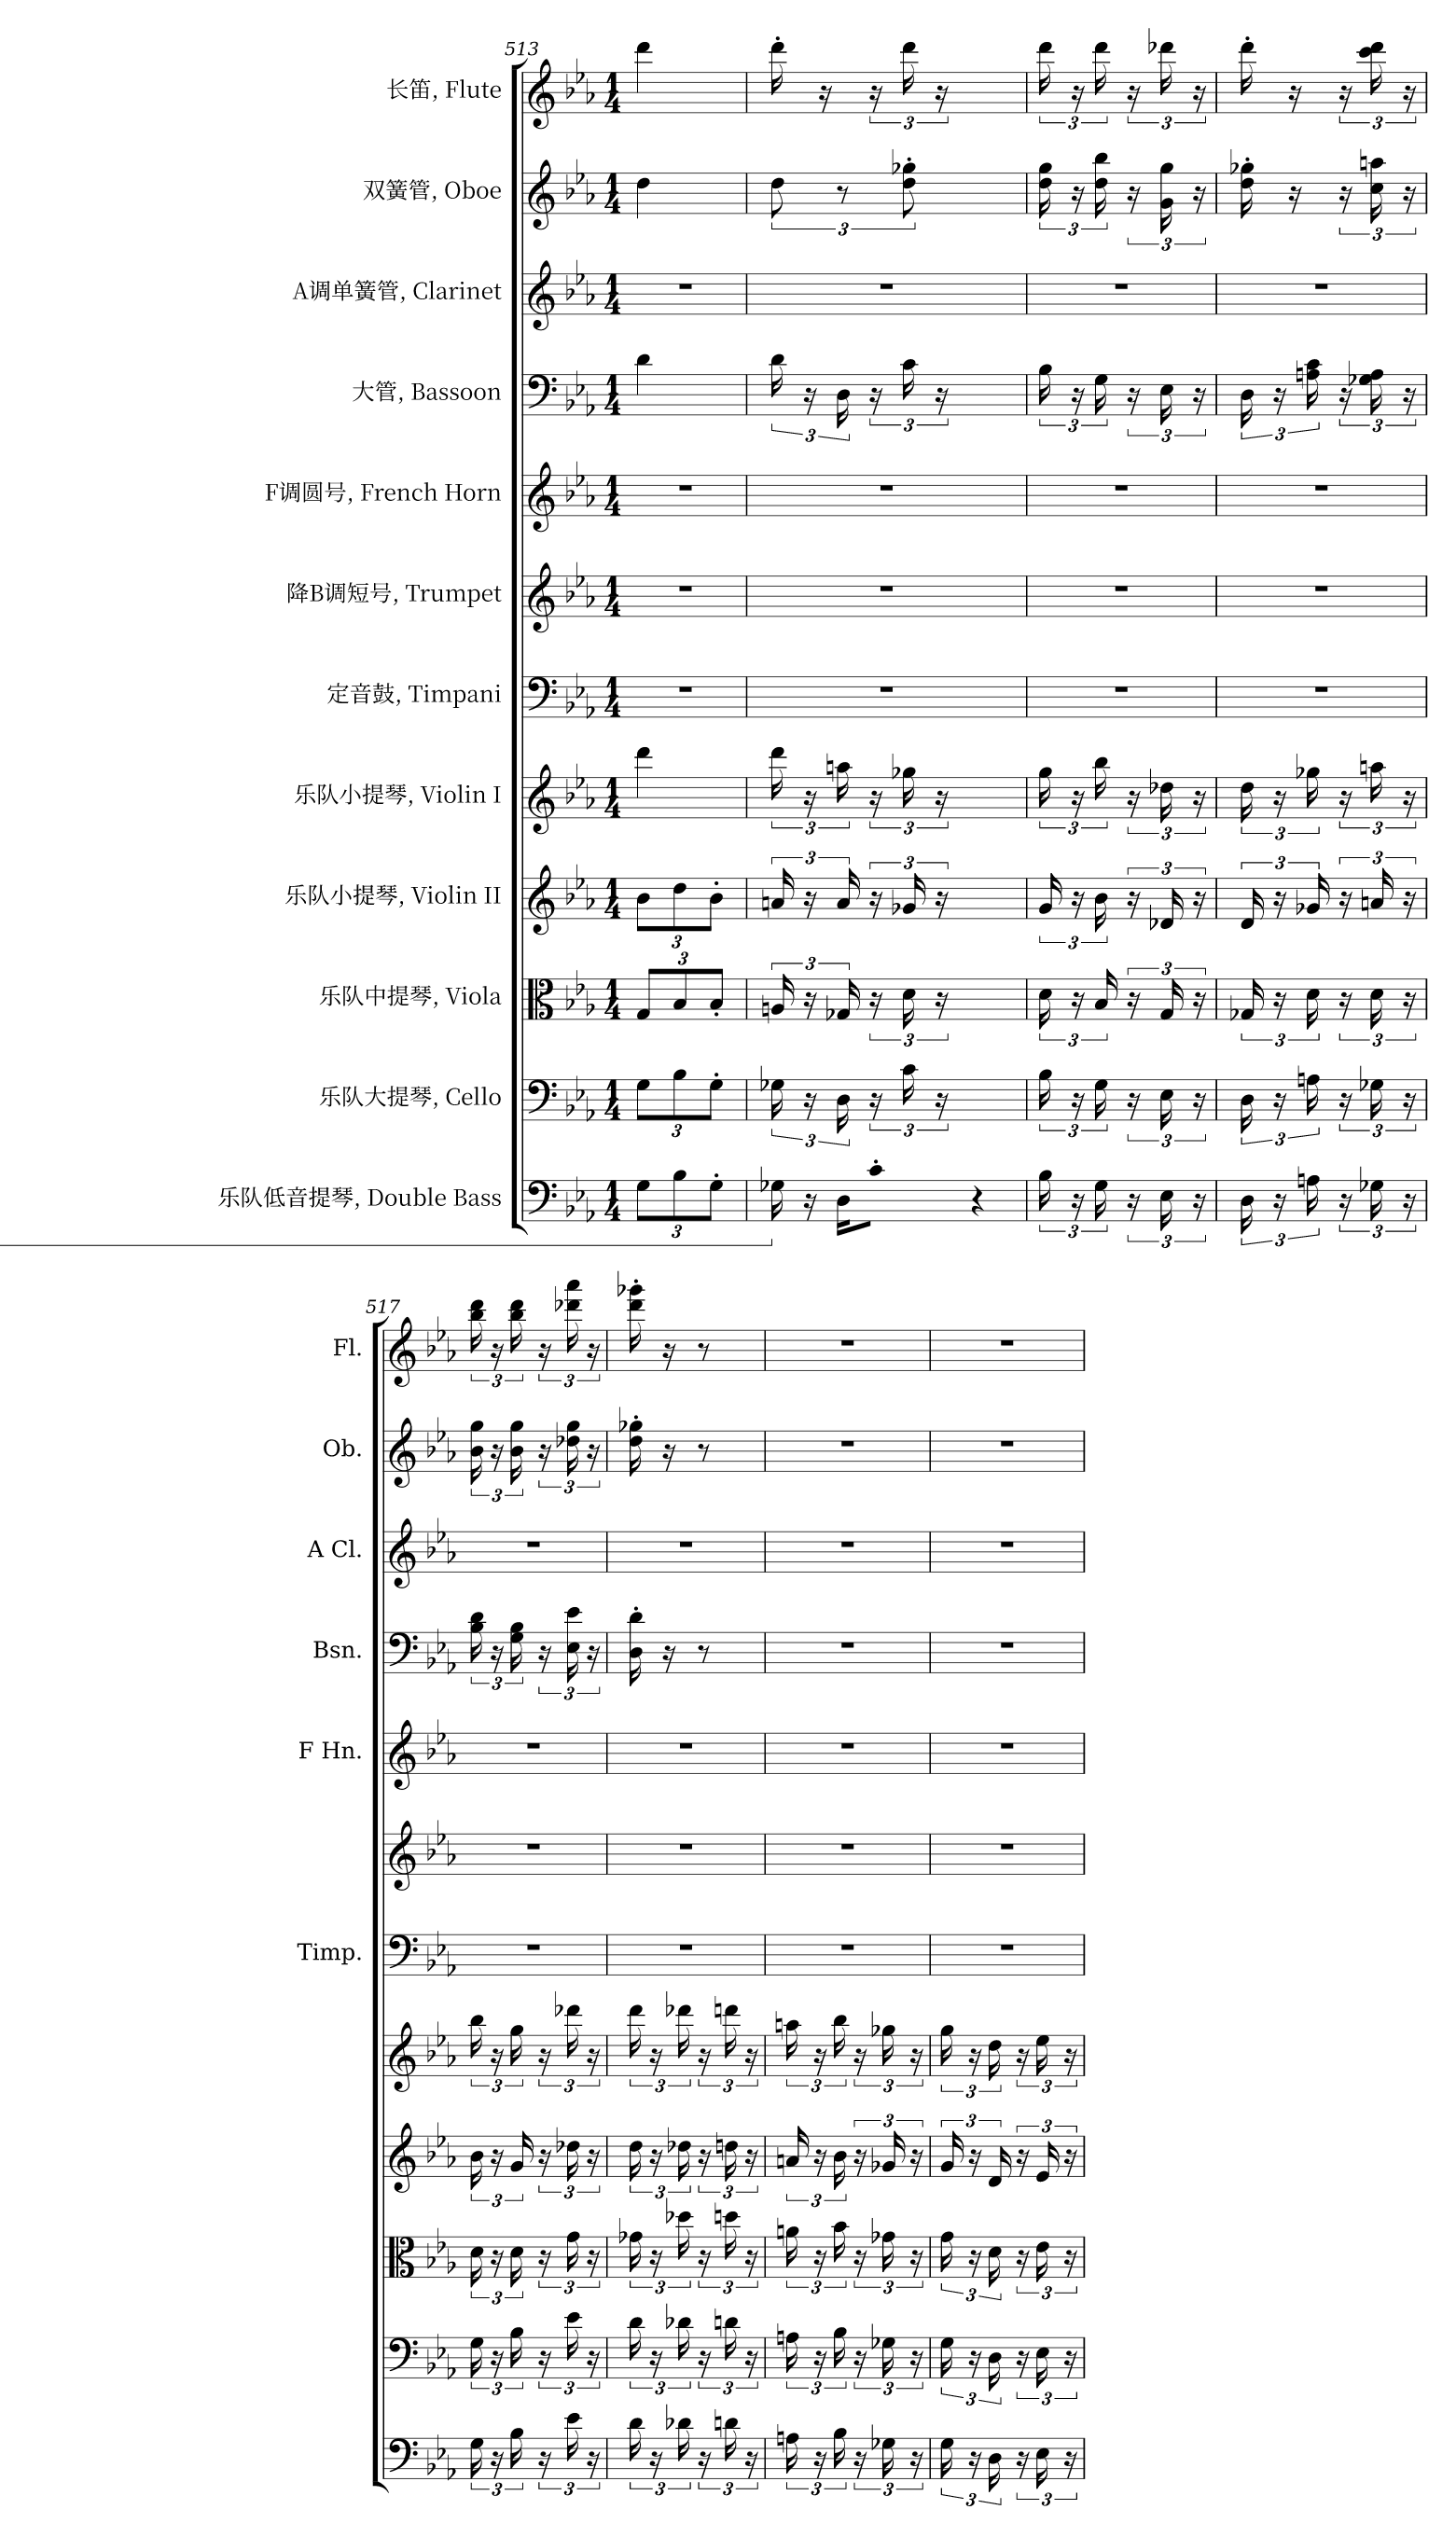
**kern	**kern	**kern	**kern	**kern	**kern	**kern	**kern	**kern	**kern	**kern	**kern
*part12	*part11	*part10	*part9	*part8	*part7	*part6	*part5	*part4	*part3	*part2	*part1
*staff12	*staff11	*staff10	*staff9	*staff8	*staff7	*staff6	*staff5	*staff4	*staff3	*staff2	*staff1
*I"乐队低音提琴, Double Bass	*I"乐队大提琴, Cello	*I"乐队中提琴, Viola	*I"乐队小提琴, Violin II	*I"乐队小提琴, Violin I	*I"定音鼓, Timpani	*I"降B调短号, Trumpet	*I"F调圆号, French Horn	*I"大管, Bassoon	*I"A调单簧管, Clarinet	*I"双簧管, Oboe	*I"长笛, Flute
*	*	*	*	*	*I'Timp.	*	*I'F Hn.	*I'Bsn.	*I'A Cl.	*I'Ob.	*I'Fl.
*clefF4	*clefF4	*clefC3	*clefG2	*clefG2	*clefF4	*clefG2	*clefG2	*clefF4	*clefG2	*clefG2	*clefG2
*ITrd7c12	*	*	*	*	*	*ITrd1c2	*ITrd4c7	*	*ITrd2c3	*	*
*k[b-e-a-]	*k[b-e-a-]	*k[b-e-a-]	*k[b-e-a-]	*k[b-e-a-]	*k[b-e-a-]	*k[b-e-a-d-g-]	*k[b-e-a-d-]	*k[b-e-a-]	*k[]	*k[b-e-a-]	*k[b-e-a-]
*M1/4	*M1/4	*M1/4	*M1/4	*M1/4	*M1/4	*M1/4	*M1/4	*M1/4	*M1/4	*M1/4	*M1/4
*Xbrackettup	*Xbrackettup	*Xbrackettup	*Xbrackettup	*	*	*	*	*	*	*	*
=513	=513	=513	=513	=513	=513	=513	=513	=513	=513	=513	=513
12GG\L	12G\L	12G/L	12b-\L	4ddd\	4r	4r	4r	4d\	4r	4dd\	4ddd\
12BB-\	12B-\	12B-/	12dd\	.	.	.	.	.	.	.	.
12GG'\J	12G'\J	12B-'/J	12b-'\J	.	.	.	.	.	.	.	.
=514	=514	=514	=514	=514	=514	=514	=514	=514	=514	=514	=514
*brackettup	*brackettup	*brackettup	*brackettup	*	*	*	*	*	*	*	*
24GG-X\	24G-X\	24An/	24an/	24ddd\	4r	4r	4r	24d\	4r	12dd\	16ddd'\
24r	24r	24r	24r	24r	.	.	.	24r	.	.	.
.	.	.	.	.	.	.	.	.	.	.	16r
24DD\LL	24D\	24G-X/	24a/	24aan\	.	.	.	24D\	.	12r	.
16C'\JJ	24r	24r	24r	24r	.	.	.	24r	.	.	24r
.	24c\	24d\	24g-X/	24gg-X\	.	.	.	24c\	.	12dd\' 12gg-X\'	24ddd\
16r	.	.	.	.	.	.	.	.	.	.	.
.	24r	24r	24r	24r	.	.	.	24r	.	.	24r
=515	=515	=515	=515	=515	=515	=515	=515	=515	=515	=515	=515
24BB-\	24B-\	24d\	24g/	24gg\	4r	4r	4r	24B-\	4r	24dd\ 24gg\	24ddd\
24r	24r	24r	24r	24r	.	.	.	24r	.	24r	24r
24GG\	24G\	24B-/	24b-\	24bb-\	.	.	.	24G\	.	24dd\ 24bb-\	24ddd\
24r	24r	24r	24r	24r	.	.	.	24r	.	24r	24r
24EE-\	24E-\	24G/	24d-X/	24dd-X\	.	.	.	24E-\	.	24g\ 24gg\	24ddd-X\
24r	24r	24r	24r	24r	.	.	.	24r	.	24r	24r
=516	=516	=516	=516	=516	=516	=516	=516	=516	=516	=516	=516
24DD\	24D\	24G-X/	24d/	24dd\	4r	4r	4r	24D\	4r	16dd\' 16gg-X\'	16ddd'\
24r	24r	24r	24r	24r	.	.	.	24r	.	.	.
.	.	.	.	.	.	.	.	.	.	16r	16r
24AAn\	24An\	24d\	24g-X/	24gg-X\	.	.	.	24An\ 24c\	.	.	.
24r	24r	24r	24r	24r	.	.	.	24r	.	24r	24r
24GG-X\	24G-X\	24d\	24an/	24aan\	.	.	.	24G-X\ 24A\	.	24cc\ 24aan\	24ccc\ 24ddd\
24r	24r	24r	24r	24r	.	.	.	24r	.	24r	24r
!!LO:PB:g=z
=517	=517	=517	=517	=517	=517	=517	=517	=517	=517	=517	=517
24GG\	24G\	24d\	24b-\	24bb-\	4r	4r	4r	24B-\ 24d\	4r	24b-\ 24gg\	24bb-\ 24ddd\
24r	24r	24r	24r	24r	.	.	.	24r	.	24r	24r
24BB-\	24B-\	24d\	24g/	24gg\	.	.	.	24G\ 24B-\	.	24b-\ 24gg\	24bb-\ 24ddd\
24r	24r	24r	24r	24r	.	.	.	24r	.	24r	24r
24E-\	24e-\	24g\	24dd-X\	24ddd-X\	.	.	.	24E-\ 24e-\	.	24dd-X\ 24gg\	24ddd-X\ 24aaa-\
24r	24r	24r	24r	24r	.	.	.	24r	.	24r	24r
=518	=518	=518	=518	=518	=518	=518	=518	=518	=518	=518	=518
24D\	24d\	24g-X\	24dd\	24ddd\	4r	4r	4r	16D\' 16d\'	4r	16dd\' 16gg-X\'	16ddd\' 16ggg-X\'
24r	24r	24r	24r	24r	.	.	.	.	.	.	.
.	.	.	.	.	.	.	.	16r	.	16r	16r
24D-X\	24d-X\	24dd-X\	24dd-X\	24ddd-X\	.	.	.	.	.	.	.
24r	24r	24r	24r	24r	.	.	.	8r	.	8r	8r
24Dn\	24dn\	24ddn\	24ddn\	24dddn\	.	.	.	.	.	.	.
24r	24r	24r	24r	24r	.	.	.	.	.	.	.
=519	=519	=519	=519	=519	=519	=519	=519	=519	=519	=519	=519
24AAn\	24An\	24an\	24an/	24aan\	4r	4r	4r	4r	4r	4r	4r
24r	24r	24r	24r	24r	.	.	.	.	.	.	.
24BB-\	24B-\	24b-\	24b-\	24bb-\	.	.	.	.	.	.	.
24r	24r	24r	24r	24r	.	.	.	.	.	.	.
24GG-X\	24G-X\	24g-X\	24g-X/	24gg-X\	.	.	.	.	.	.	.
24r	24r	24r	24r	24r	.	.	.	.	.	.	.
=520	=520	=520	=520	=520	=520	=520	=520	=520	=520	=520	=520
24GG\	24G\	24g\	24g/	24gg\	4r	4r	4r	4r	4r	4r	4r
24r	24r	24r	24r	24r	.	.	.	.	.	.	.
24DD\	24D\	24d\	24d/	24dd\	.	.	.	.	.	.	.
24r	24r	24r	24r	24r	.	.	.	.	.	.	.
24EE-\	24E-\	24e-\	24e-/	24ee-\	.	.	.	.	.	.	.
24r	24r	24r	24r	24r	.	.	.	.	.	.	.
=	=	=	=	=	=	=	=	=	=	=	=
*-	*-	*-	*-	*-	*-	*-	*-	*-	*-	*-	*-
